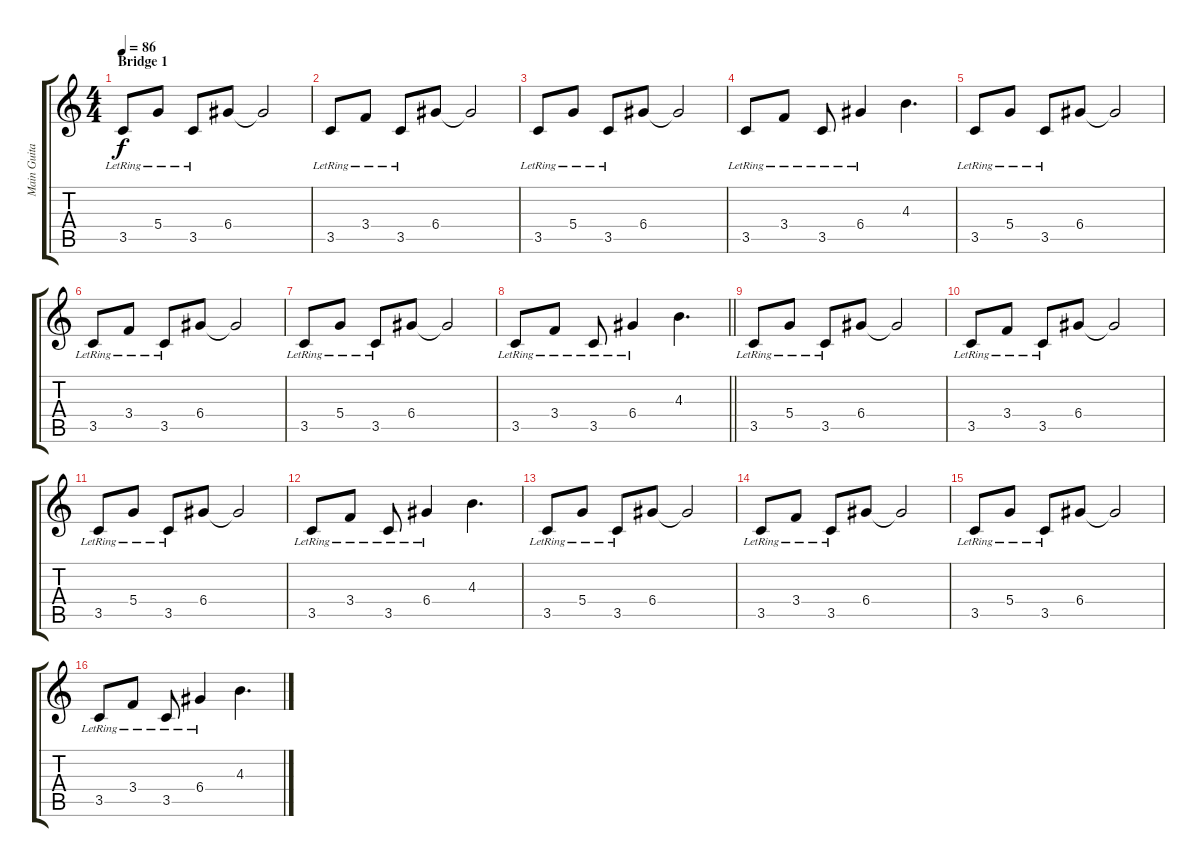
\track ("Main Guitar" "Main Guita") {instrument electricguitarjazz}
\staff {score tabs}
\tuning (E4 B3 G3 D3 A2 E2) {hide}
\ts (4 4)
\section ("" "Bridge 1")
\tempo 86
\clef g2
\ks aminor
3.5{lr}.8{dy f volume 10 balance 5 instrument electricguitarjazz} 5.4{lr}.8 3.5{lr}.8 6.4.8 6.4{t}.2 |
3.5{lr}.8 3.4{lr}.8 3.5{lr}.8 6.4.8 6.4{t}.2 |
3.5{lr}.8 5.4{lr}.8 3.5{lr}.8 6.4.8 6.4{t}.2 |
3.5{lr}.8 3.4{lr}.8 3.5{lr}.8 6.4{lr}.4 4.3.4{d} |
3.5{lr}.8 5.4{lr}.8 3.5{lr}.8 6.4.8 6.4{t}.2 |
3.5{lr}.8 3.4{lr}.8 3.5{lr}.8 6.4.8 6.4{t}.2 |
3.5{lr}.8 5.4{lr}.8 3.5{lr}.8 6.4.8 6.4{t}.2 |
\barLineRight lightlight
3.5{lr}.8 3.4{lr}.8 3.5{lr}.8 6.4{lr}.4 4.3.4{d} |
\section ("" "")
3.5{lr}.8{volume 13} 5.4{lr}.8 3.5{lr}.8 6.4.8 6.4{t}.2 |
3.5{lr}.8 3.4{lr}.8 3.5{lr}.8 6.4.8 6.4{t}.2 |
3.5{lr}.8 5.4{lr}.8 3.5{lr}.8 6.4.8 6.4{t}.2 |
3.5{lr}.8 3.4{lr}.8 3.5{lr}.8 6.4{lr}.4 4.3.4{d} |
3.5{lr}.8 5.4{lr}.8 3.5{lr}.8 6.4.8 6.4{t}.2 |
3.5{lr}.8 3.4{lr}.8 3.5{lr}.8 6.4.8 6.4{t}.2 |
3.5{lr}.8 5.4{lr}.8 3.5{lr}.8 6.4.8 6.4{t}.2 |
3.5{lr}.8 3.4{lr}.8 3.5{lr}.8 6.4{lr}.4 4.3.4{d}
